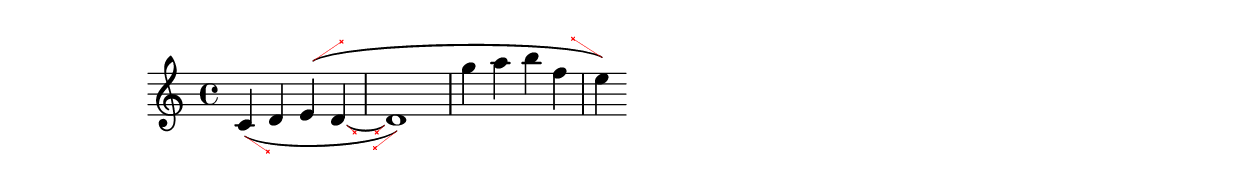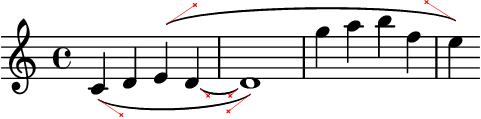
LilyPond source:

\version "2.16.2"

% use this to crop output page size to match the snippet
#(ly:set-option 'preview #t)

\header {
  snippet-title = "Displaying control points of slurs and ties"
  snippet-author = "David Nalesnik, Thomas Morley, Urs Liska, Janek Warchoł"
  snippet-description = \markup {
  }
  % add comma-separated tags to make searching more effective:
  tags = "slur, tie, bezier curve, control point, preview mode"
  % is this snippet ready?  See meta/status-values.md
  status = "undocumented" % aiming for status "official"
  %{
    TODO:
    - there's an error when trying to use with LaissezVibrerTie - fix!
    - check if this really works with RepeatTies
    - it would be nice to have color controlled by a parameter
    - should we use some global settings for thickness and size?
    the function is called several times for different grobs...
  %}
}

%%%%%%%%%%%%%%%%%%%%%%%%%%
% here goes the snippet: %
%%%%%%%%%%%%%%%%%%%%%%%%%%

#(define (make-cross-stencil coords thickness arm-offset)
   ;; coords are the coordinates of the center of the cross
   (ly:stencil-add
    (make-line-stencil
     thickness
     (- (car coords) arm-offset)
     (- (cdr coords) arm-offset)
     (+ (car coords) arm-offset)
     (+ (cdr coords) arm-offset))
    (make-line-stencil
     thickness
     (- (car coords) arm-offset)
     (+ (cdr coords) arm-offset)
     (+ (car coords) arm-offset)
     (- (cdr coords) arm-offset))))

#(define (display-control-points thickness cross-size)
   ;; both arguments are measured in staff-spaces. Typical values are 0.1 0.5
   (lambda (grob)
     (let* ((grob-name (lambda (x) (assq-ref (ly:grob-property x 'meta) 'name)))
            (name (grob-name grob))
            (stil (cond ((or (eq? name 'Slur)(eq? name 'PhrasingSlur))(ly:slur::print grob))
                    ((eq? name 'Tie)(ly:tie::print grob))))
            (ctrpts (ly:grob-property grob 'control-points)))

       ;; add crosses:
       (ly:stencil-add stil
         (ly:stencil-in-color
          (ly:stencil-add
           ;; to go from desired cross size (length of line)
           ;; to arm-offset, we have to divide by 2*sqrt(2)
           (make-cross-stencil (second ctrpts) thickness (/ cross-size 2.8284))
           (make-cross-stencil (third ctrpts) thickness (/ cross-size 2.8284))
           )
          1 0 0) ;; color is hard-coded here (R G B).

         ;; add lines:
         (ly:stencil-in-color
          (ly:stencil-add
           (make-line-stencil (/ thickness 4)
             (car (first ctrpts)) (cdr (first ctrpts))
             (car (second ctrpts))  (cdr (second ctrpts)))
           (make-line-stencil (/ thickness 4)
             (car (third ctrpts)) (cdr (third ctrpts))
             (car (fourth ctrpts))  (cdr (fourth ctrpts)))
           )
          1 0 0) ;; color is hard-coded here (R G B).
         empty-stencil)
       )
     ))

% turn on displaying control-points:
displayControlPoints = {
  \override Slur #'stencil = #(display-control-points 0.08 0.4)
  \override PhrasingSlur #'stencil = #(display-control-points 0.08 0.4)
  \override Tie #'stencil = #(display-control-points 0.08 0.4)
  %\override LaissezVibrerTie #'stencil = #(display-control-points 0.08 0.4)
  \override RepeatTie #'stencil = #(display-control-points 0.08 0.4)
}

%%%%%%%%%%%%%%%%%%%%%
% USAGE EXAMPLE(S): %
%%%%%%%%%%%%%%%%%%%%%

\layout {
  \displayControlPoints
}

\relative c' {
  c( d e\( d~ d1) g'4 a b f | e\)
}
